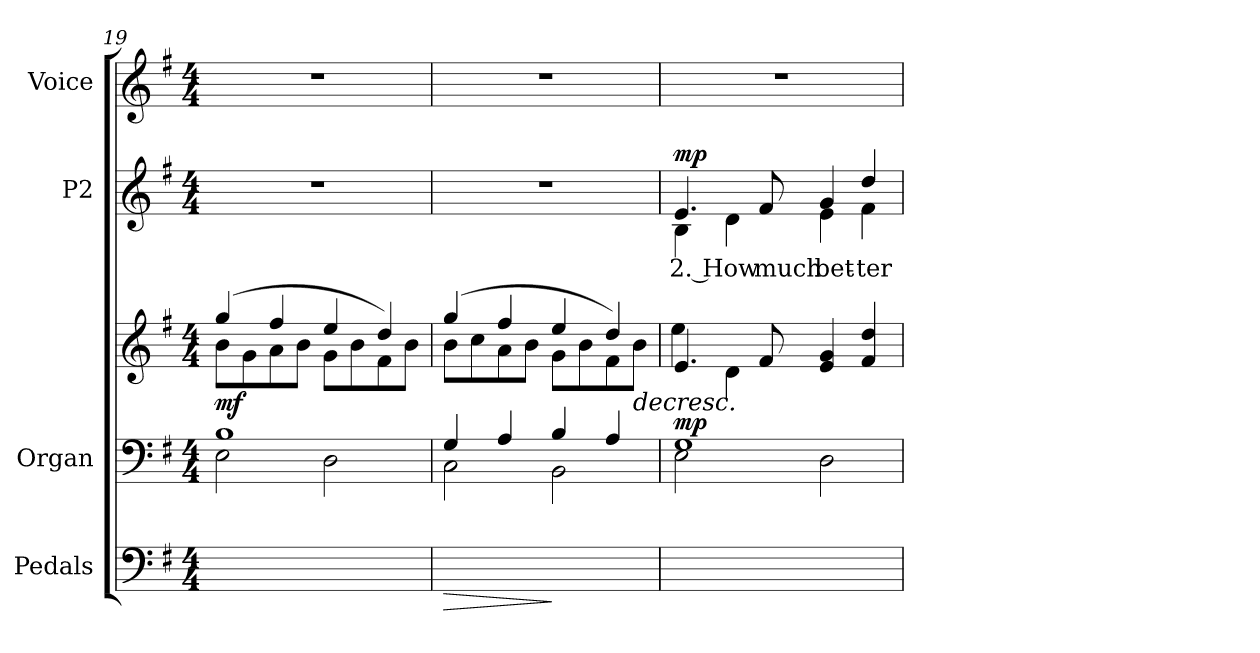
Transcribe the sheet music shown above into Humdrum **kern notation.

**kern	**dynam	**kern	**kern	**dynam	**kern	**text	**dynam	**kern
*part4	*part4	*part3	*part3	*part3	*part2	*part2	*part2	*part1
*staff5	*staff5	*staff4	*staff3	*staff3/4	*staff2	*staff2	*staff2	*staff1
*I"Pedals	*	*I"Organ	*	*	*I"P2	*	*	*I"Voice
*I'Ped.	*	*	*	*	*	*	*	*
*clefF4	*	*clefF4	*clefG2	*	*clefG2	*	*	*clefG2
*k[f#]	*	*k[f#]	*k[f#]	*	*k[f#]	*	*	*k[f#]
*G:	*	*G:	*G:	*	*G:	*	*	*G:
*M4/4	*	*M4/4	*M4/4	*	*M4/4	*	*	*M4/4
=19	=19	=19	=19	=19	=19	=19	=19	=19
*	*	*^	*^	*	*	*	*	*
2Ei\yy	.	1Bi	2Ei\	(4ggi/	8bi\L	mf	1r	.	.	1r
.	.	.	.	.	8gi\	.	.	.	.	.
.	.	.	.	4ff#i/	8ai\	.	.	.	.	.
.	.	.	.	.	8bi\J	.	.	.	.	.
2Di\yy	.	.	2Di\	4eei/	8gi\L	.	.	.	.	.
.	.	.	.	.	8bi\	.	.	.	.	.
.	.	.	.	4ddi/)	8f#i\	.	.	.	.	.
.	.	.	.	.	8bi\J	.	.	.	.	.
=20	=20	=20	=20	=20	=20	=20	=20	=20	=20	=20
!	!LO:HP:b	!	!	!	!	!	!	!	!	!
2Ci/yy	>	4Gi/	2Ci\	(4ggi/	8bi\L	.	1r	.	.	1r
.	.	.	.	.	8cci\	.	.	.	.	.
.	.	4Ai/	.	4ff#i/	8ai\	]	.	.	.	.
.	.	.	.	.	8bi\J	.	.	.	.	.
2BBi/yy	]	4Bi/	2BBi\	4eei/	8gi\L	.	.	.	.	.
.	.	.	.	.	8bi\	.	.	.	.	.
.	.	4Ai/	.	4ddi/)	8f#i\	.	.	.	.	.
!	!	!	!	!	!	!LO:HP:b	!	!	!	!
.	.	.	.	.	8bi\J	>	.	.	.	.
!!LO:PB:g=z
=21	=21	=21	=21	=21	=21	=21	=21	=21	=21	=21
!	!	!	!	!	!	!	!LO:TX:a:i:t=Sopranos&colon;	!	!	!
!	!	!	!	!	!	!	!LO:TX:b:i:t=Altos&colon;	!	!	!
!	!	!	!	!	!	!	!	!LO:LY:b:color=#000000	!	!
*	*	*	*	*	*	*	*^	*	*	*
2Ei\yy	.	1Gi	2Ei\	4.ei/	4eei\	mp	4.ei/	4Bi\	2. How	mp	1r
.	.	.	.	.	4di\	.	.	4di\	.	.	.
!	!	!	!	!	!	!	!	!	!LO:LY:b:color=#000000	!	!
.	.	.	.	8f#i/	.	.	8f#i/	.	much	.	.
!	!	!	!	!	!	!	!	!	!LO:LY:b:color=#000000	!	!
2Di\yy	.	.	2Di\	4ei/ 4gi	2ryy	.	4gi/	4ei\	bet-	.	.
!	!	!	!	!	!	!	!	!	!LO:LY:b:color=#000000	!	!
.	.	.	.	4f#i/ 4ddi	.	.	4ddi/	4f#i\	-ter	.	.
*	*	*v	*v	*	*	*	*v	*v	*	*	*
*	*	*	*v	*v	*	*	*	*	*
=	=	=	=	=	=	=	=	=
*-	*-	*-	*-	*-	*-	*-	*-	*-
